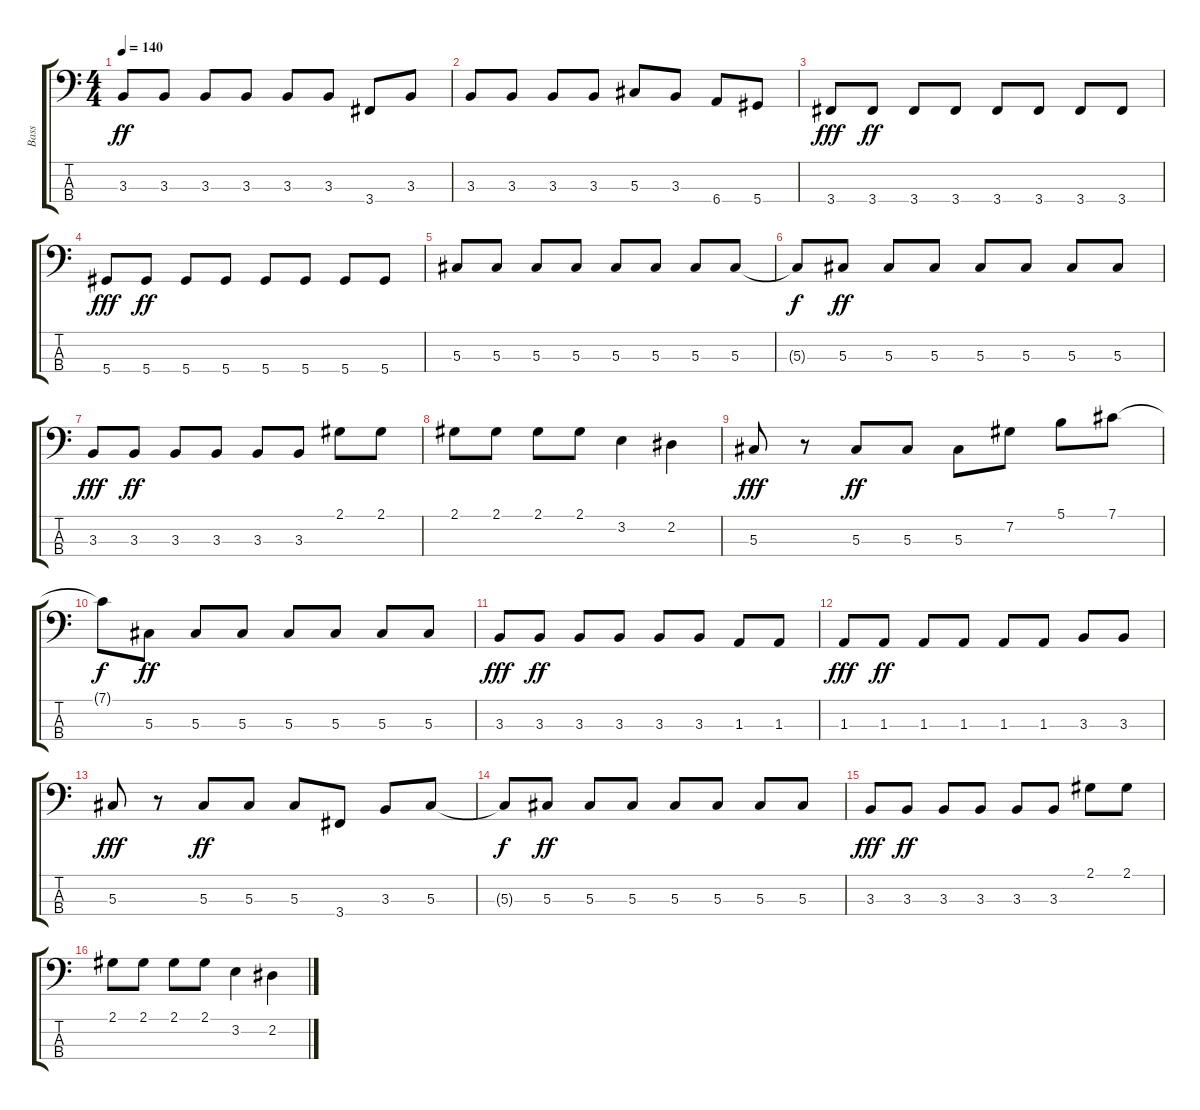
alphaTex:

\track ("Bass" "Bass") {instrument electricbasspick}
\staff {score tabs}
\tuning (Gb2 Db2 Ab1 Eb1) {hide}
\ts (4 4)
\tempo 140
\clef f4
\ks c
3.3.8{dy ff} 3.3.8 3.3.8 3.3.8 3.3.8 3.3.8 3.4.8 3.3.8 |
3.3.8 3.3.8 3.3.8 3.3.8 5.3.8 3.3.8 6.4.8 5.4.8 |
3.4.8{dy fff} 3.4.8{dy ff} 3.4.8 3.4.8 3.4.8 3.4.8 3.4.8 3.4.8 |
5.4.8{dy fff} 5.4.8{dy ff} 5.4.8 5.4.8 5.4.8 5.4.8 5.4.8 5.4.8 |
5.3.8 5.3.8 5.3.8 5.3.8 5.3.8 5.3.8 5.3.8 5.3.8 |
5.3{t}.8{dy f} 5.3.8{dy ff} 5.3.8 5.3.8 5.3.8 5.3.8 5.3.8 5.3.8 |
3.3.8{dy fff} 3.3.8{dy ff} 3.3.8 3.3.8 3.3.8 3.3.8 2.1.8 2.1.8 |
2.1.8 2.1.8 2.1.8 2.1.8 3.2.4 2.2.4 |
5.3.8{dy fff} r.8 5.3.8{dy ff} 5.3.8 5.3.8 7.2.8 5.1.8 7.1.8 |
7.1{t}.8{dy f} 5.3.8{dy ff} 5.3.8 5.3.8 5.3.8 5.3.8 5.3.8 5.3.8 |
3.3.8{dy fff} 3.3.8{dy ff} 3.3.8 3.3.8 3.3.8 3.3.8 1.3.8 1.3.8 |
1.3.8{dy fff} 1.3.8{dy ff} 1.3.8 1.3.8 1.3.8 1.3.8 3.3.8 3.3.8 |
5.3.8{dy fff} r.8 5.3.8{dy ff} 5.3.8 5.3.8 3.4.8 3.3.8 5.3.8 |
5.3{t}.8{dy f} 5.3.8{dy ff} 5.3.8 5.3.8 5.3.8 5.3.8 5.3.8 5.3.8 |
3.3.8{dy fff} 3.3.8{dy ff} 3.3.8 3.3.8 3.3.8 3.3.8 2.1.8 2.1.8 |
2.1.8 2.1.8 2.1.8 2.1.8 3.2.4 2.2.4
